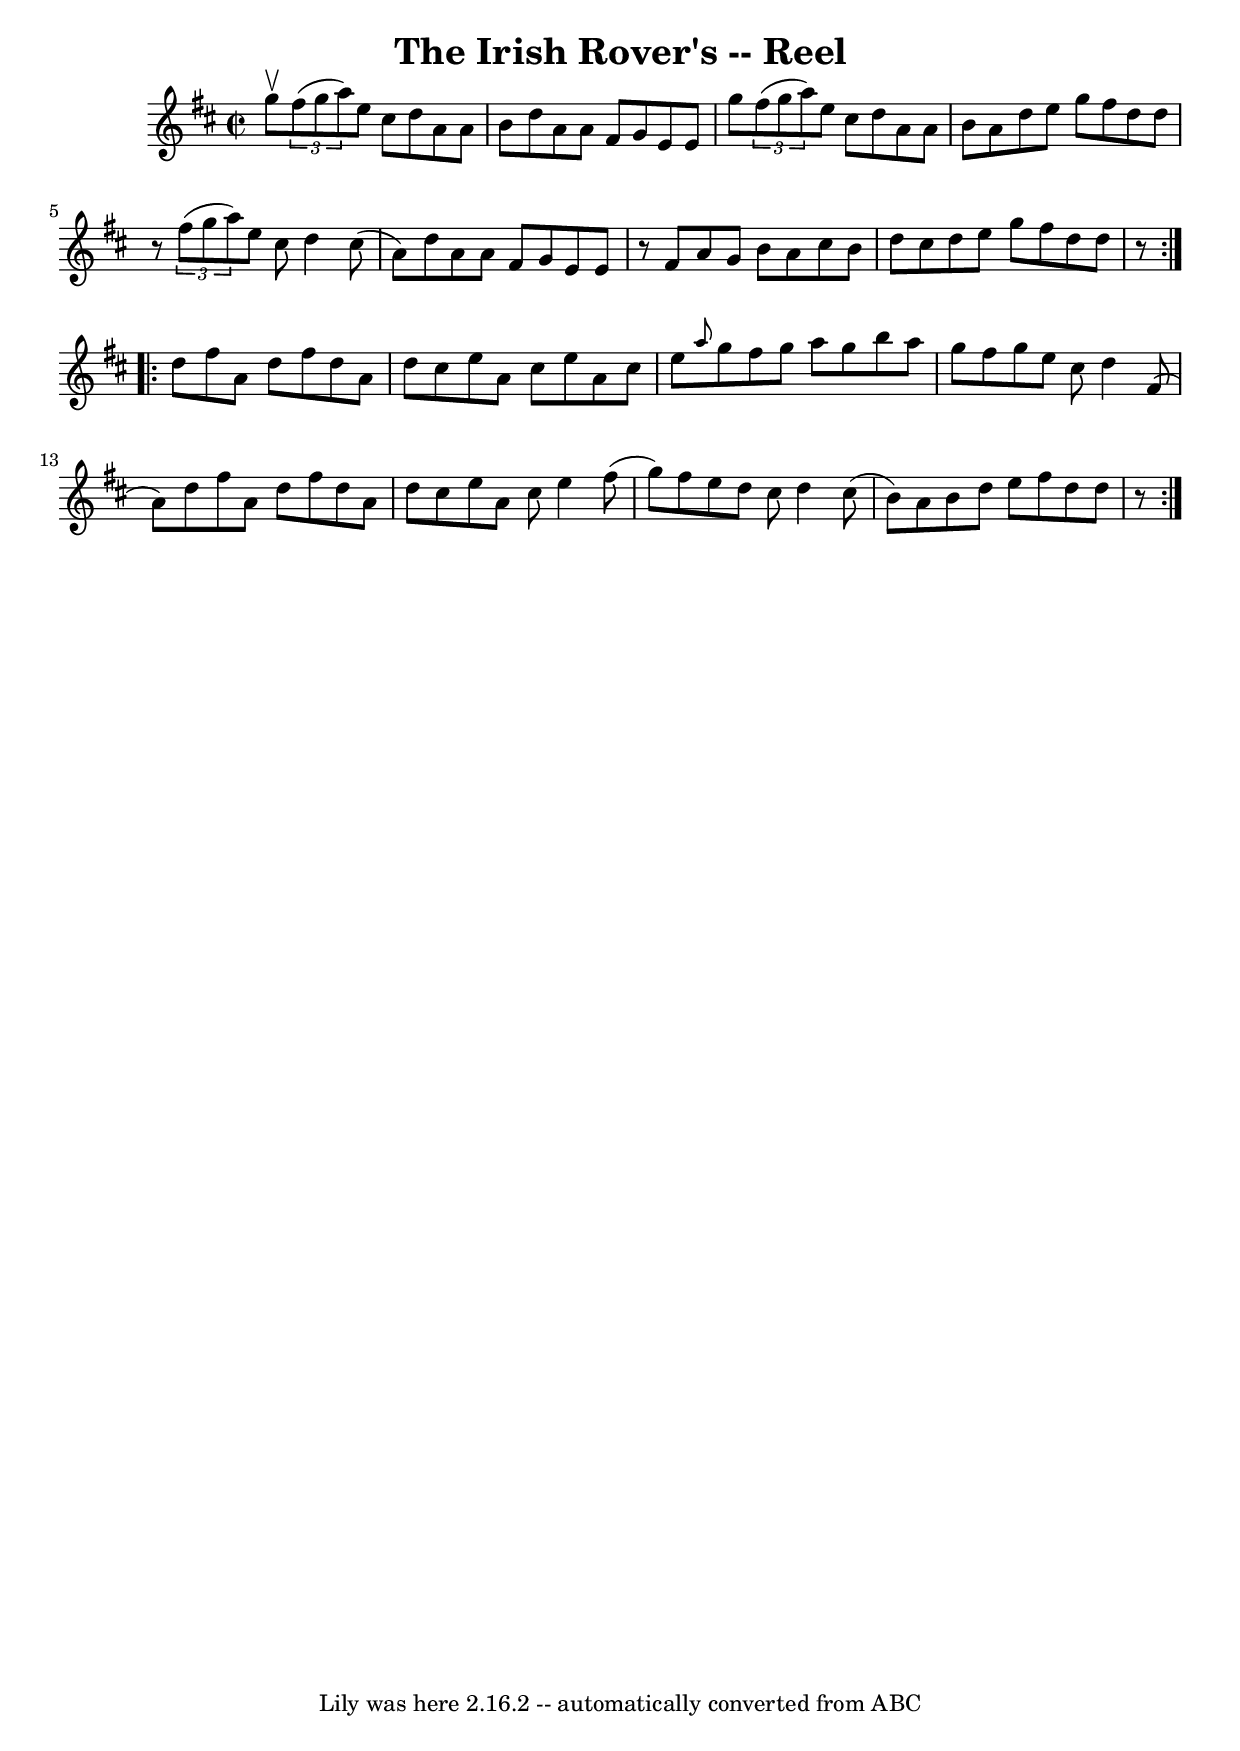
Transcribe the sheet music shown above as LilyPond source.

\version "2.16.2"
\include "Mammoth.ily"
\header {
	%% book = "Ryan's Mammoth Collection"
	crossRefNumber = "1"
	footnotes = "\\\\235"
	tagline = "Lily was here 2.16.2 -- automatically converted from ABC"
	title = "The Irish Rover's -- Reel"
}
voicedefault =  {


\repeat volta 2 {
\override Staff.TimeSignature #'style = #'C
 \time 2/2 
\key d \major g''8^\upbow |
     \times 2/3 { fis''8 (
g''8 a''8) } e''8 cis''8 d''8 a'8 a'8 b'8    |
   
d''8 a'8 a'8 fis'8 g'8 e'8 e'8 g''8    |
   
\times 2/3 { fis''8 (g''8 a''8) } e''8 cis''8 d''8 a'8    
a'8 b'8    |
 a'8 d''8 e''8 g''8 fis''8 d''8 d''8  
  r8   |
     \times 2/3 { fis''8 (g''8 a''8) } e''8    
cis''8 d''4 cis''8 (a'8)   |
 d''8 a'8 a'8 fis'8   
 g'8 e'8 e'8    r8   |
 fis'8 a'8 g'8 b'8 a'8    
cis''8 b'8 d''8    |
 cis''8 d''8 e''8 g''8 fis''8    
d''8 d''8    r8 }     \repeat volta 2 { d''8 fis''8 a'8 d''8    
fis''8 d''8 a'8 d''8    |
 cis''8 e''8 a'8 cis''8    
e''8 a'8 cis''8 e''8    |
 \grace { a''8  } g''8 fis''8  
 g''8 a''8 g''8 b''8 a''8 g''8    |
 fis''8 g''8    
e''8 cis''8 d''4 fis'8 (a'8)   |
 d''8 fis''8    
a'8 d''8 fis''8 d''8 a'8 d''8    |
 cis''8 e''8    
a'8 cis''8 e''4 fis''8 (g''8)   |
 fis''8 e''8    
d''8 cis''8 d''4 cis''8 (b'8)   |
 a'8 b'8 d''8    
e''8 fis''8 d''8 d''8    r8 }   
}

\score{
    <<

	\context Staff="default"
	{
	    \voicedefault 
	}

    >>
	\layout {
	}
	\midi {}
}
